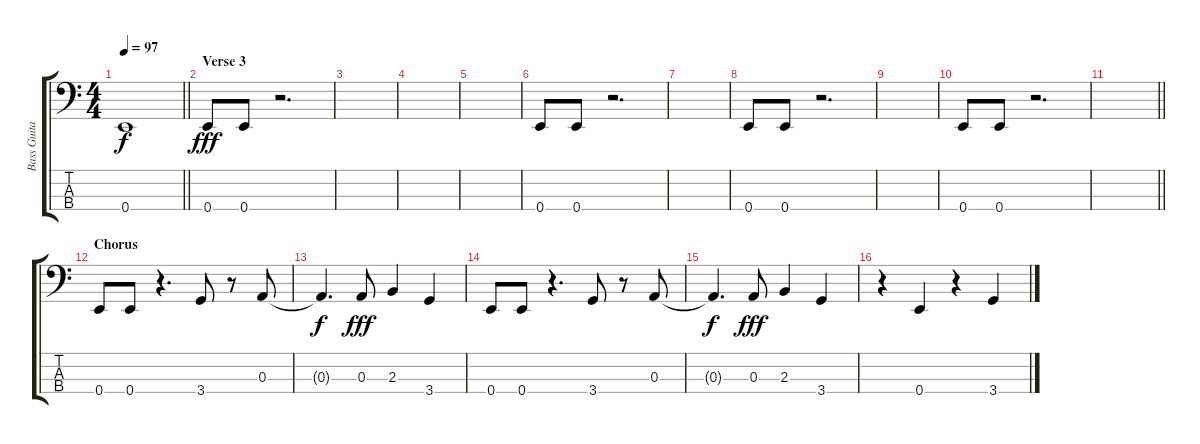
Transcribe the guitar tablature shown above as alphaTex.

\track ("Bass Guitar" "Bass Guita") {instrument electricbasspick}
\staff {score tabs}
\tuning (G2 D2 A1 E1) {hide}
\ts (4 4)
\tempo 97
\clef f4
\barLineRight lightlight
\ks c
0.4{t}.1{dy f} |
\section ("" "Verse 3")
0.4.8{dy fff} 0.4.8 r.2{d} |
|
|
|
0.4.8 0.4.8 r.2{d} |
|
0.4.8 0.4.8 r.2{d} |
|
0.4.8 0.4.8 r.2{d} |
\barLineRight lightlight
|
\section ("" "Chorus")
0.4.8 0.4.8 r.4{d} 3.4.8 r.8 0.3.8 |
0.3{t}.4{d dy f} 0.3.8{dy fff} 2.3.4 3.4.4 |
0.4.8 0.4.8 r.4{d} 3.4.8 r.8 0.3.8 |
0.3{t}.4{d dy f} 0.3.8{dy fff} 2.3.4 3.4.4 |
r.4 0.4.4 r.4 3.4.4
